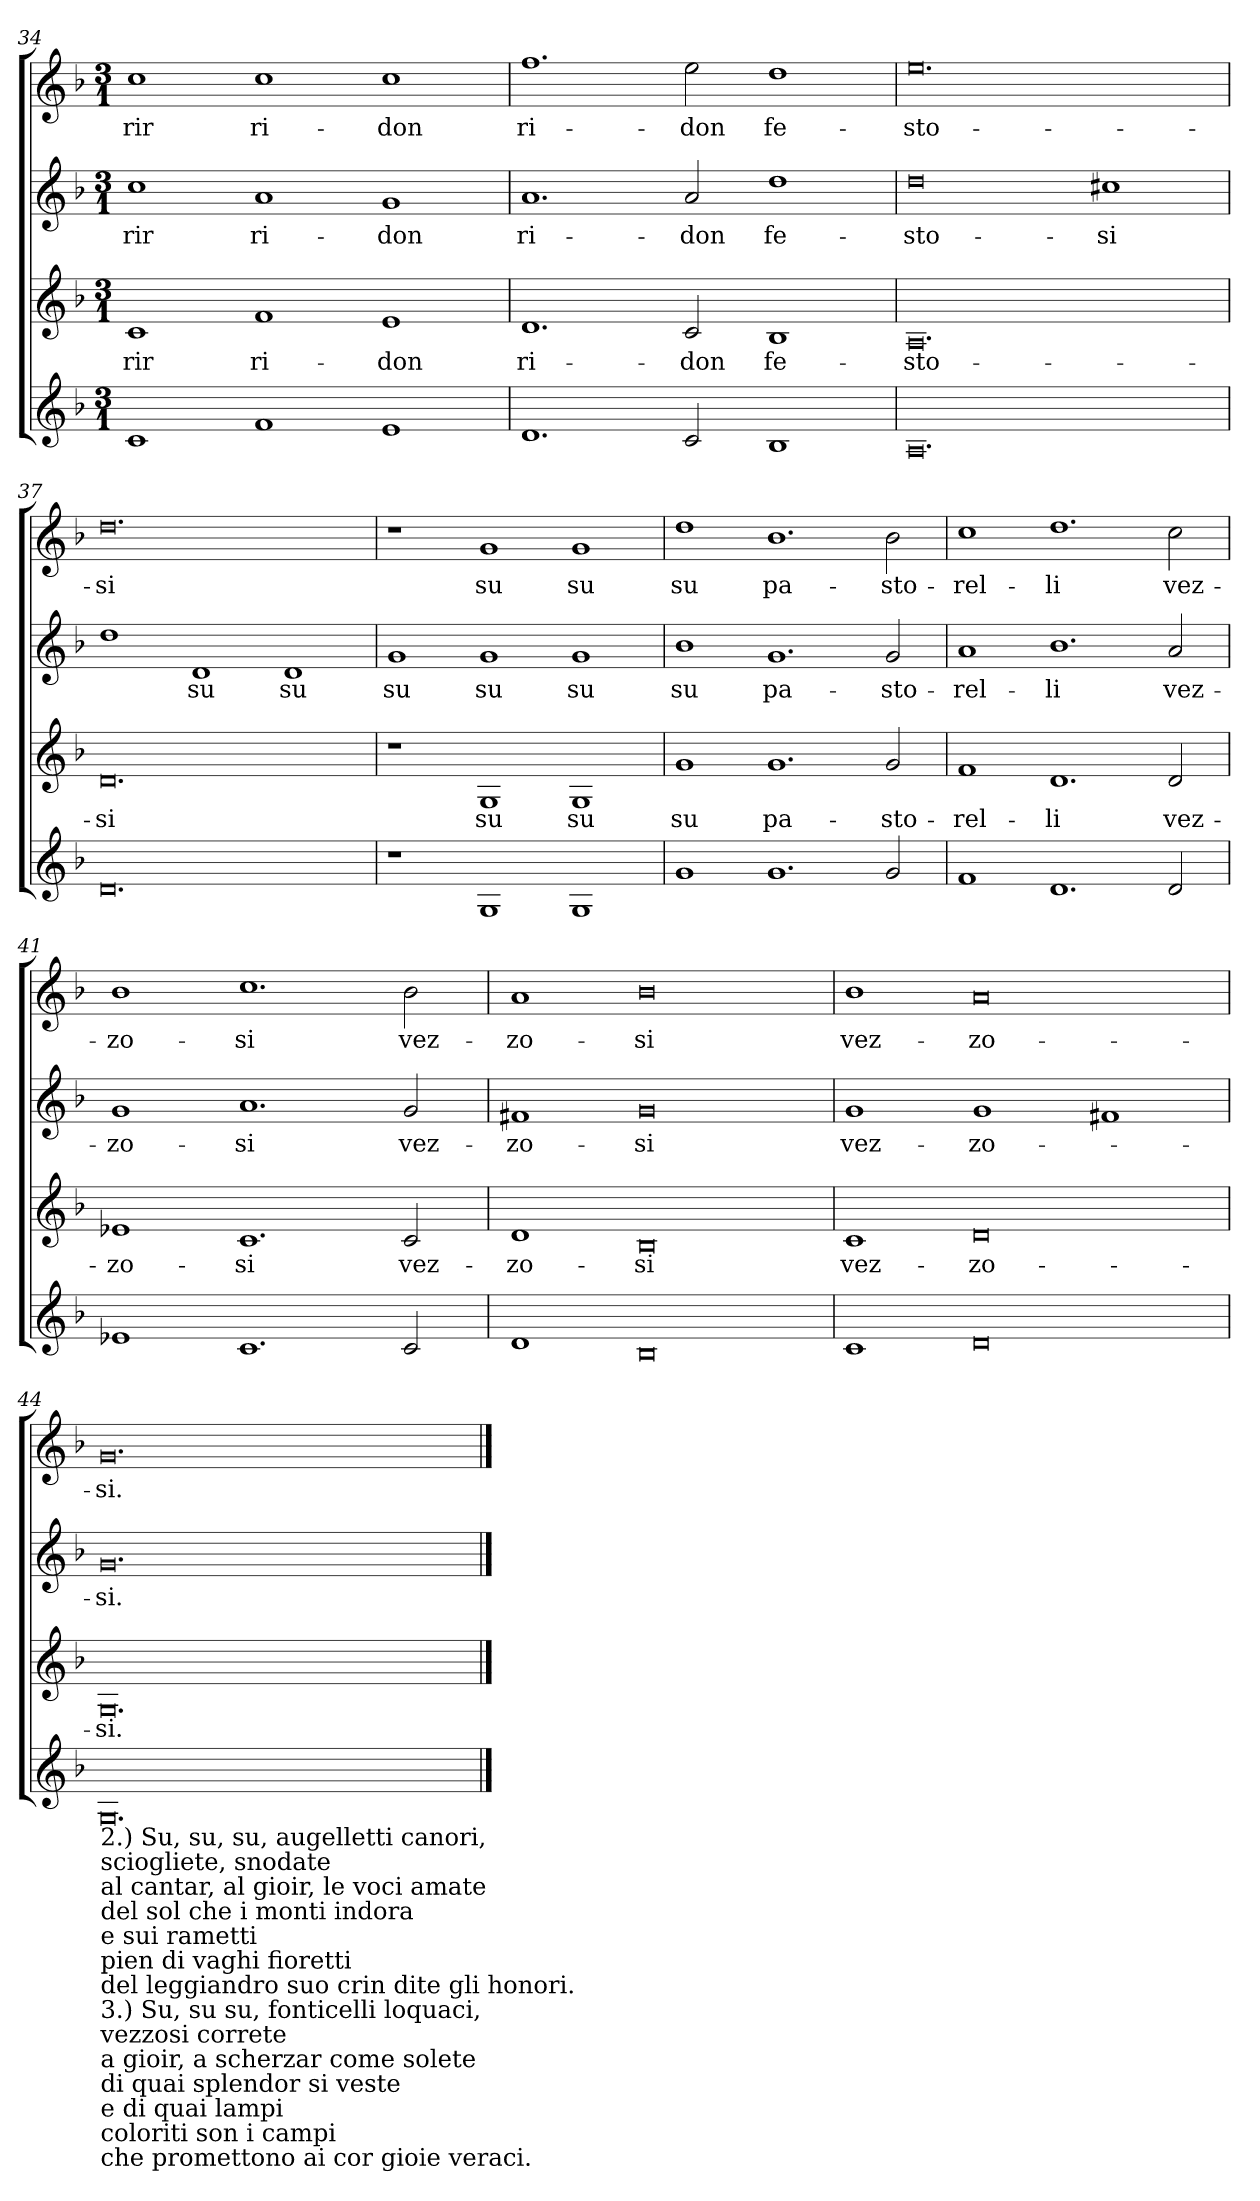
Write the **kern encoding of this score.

**kern	**kern	**text	**kern	**text	**kern	**text
*part4	*part3	*part3	*part2	*part2	*part1	*part1
*staff4	*staff3	*staff3	*staff2	*staff2	*staff1	*staff1
*clefG2	*clefG2	*	*clefG2	*	*clefG2	*
*k[b-]	*k[b-]	*	*k[b-]	*	*k[b-]	*
*F:	*F:	*	*F:	*	*F:	*
*M3/1	*M3/1	*	*M3/1	*	*M3/1	*
=34	=34	=34	=34	=34	=34	=34
!	!	!LO:LY:b	!	!LO:LY:b	!	!LO:LY:b
1c	1c	-rir	1cc	-rir	1cc	-rir
!	!	!LO:LY:b	!	!LO:LY:b	!	!LO:LY:b
1f	1f	ri-	1a	ri-	1cc	ri-
!	!	!LO:LY:b	!	!LO:LY:b	!	!LO:LY:b
1e	1e	-don	1g	-don	1cc	-don
=35	=35	=35	=35	=35	=35	=35
!	!	!LO:LY:b	!	!LO:LY:b	!	!LO:LY:b
1.d	1.d	ri-	1.a	ri-	1.ff	ri-
!	!	!LO:LY:b	!	!LO:LY:b	!	!LO:LY:b
2c/	2c/	-don	2a/	-don	2ee\	-don
!	!	!LO:LY:b	!	!LO:LY:b	!	!LO:LY:b
1B-	1B-	fe-	1dd	fe-	1dd	fe-
=36	=36	=36	=36	=36	=36	=36
!	!	!LO:LY:b	!	!LO:LY:b	!	!LO:LY:b
0.A	0.A	-sto-	0dd	-sto-	0.ee	-sto-
!	!	!	!	!LO:LY:b	!	!
.	.	.	1cc#X	-si	.	.
=37	=37	=37	=37	=37	=37	=37
!	!	!LO:LY:b	!	!	!	!LO:LY:b
0.d	0.d	-si	1dd	.	0.dd	-si
!	!	!	!	!LO:LY:b	!	!
.	.	.	1d	su	.	.
!	!	!	!	!LO:LY:b	!	!
.	.	.	1d	su	.	.
!!LO:LB:g=z
=38	=38	=38	=38	=38	=38	=38
!	!	!	!	!LO:LY:b	!	!
1r	1r	.	1g	su	1r	.
!	!	!LO:LY:b	!	!LO:LY:b	!	!LO:LY:b
1G	1G	su	1g	su	1g	su
!	!	!LO:LY:b	!	!LO:LY:b	!	!LO:LY:b
1G	1G	su	1g	su	1g	su
=39	=39	=39	=39	=39	=39	=39
!	!	!LO:LY:b	!	!LO:LY:b	!	!LO:LY:b
1g	1g	su	1b-	su	1dd	su
!	!	!LO:LY:b	!	!LO:LY:b	!	!LO:LY:b
1.g	1.g	pa-	1.g	pa-	1.b-	pa-
!	!	!LO:LY:b	!	!LO:LY:b	!	!LO:LY:b
2g/	2g/	-sto-	2g/	-sto-	2b-\	-sto-
=40	=40	=40	=40	=40	=40	=40
!	!	!LO:LY:b	!	!LO:LY:b	!	!LO:LY:b
1f	1f	-rel-	1a	-rel-	1cc	-rel-
!	!	!LO:LY:b	!	!LO:LY:b	!	!LO:LY:b
1.d	1.d	-li	1.b-	-li	1.dd	-li
!	!	!LO:LY:b	!	!LO:LY:b	!	!LO:LY:b
2d/	2d/	vez-	2a/	vez-	2cc\	vez-
=41	=41	=41	=41	=41	=41	=41
!	!	!LO:LY:b	!	!LO:LY:b	!	!LO:LY:b
1e-X	1e-X	-zo-	1g	-zo-	1b-	-zo-
!	!	!LO:LY:b	!	!LO:LY:b	!	!LO:LY:b
1.c	1.c	-si	1.a	-si	1.cc	-si
!	!	!LO:LY:b	!	!LO:LY:b	!	!LO:LY:b
2c/	2c/	vez-	2g/	vez-	2b-\	vez-
=42	=42	=42	=42	=42	=42	=42
!	!	!LO:LY:b	!	!LO:LY:b	!	!LO:LY:b
1d	1d	-zo-	1f#X	-zo-	1a	-zo-
!	!	!LO:LY:b	!	!LO:LY:b	!	!LO:LY:b
0B-	0B-	-si	0g	-si	0b-	-si
!!LO:LB:g=z
=43	=43	=43	=43	=43	=43	=43
!	!	!LO:LY:b	!	!LO:LY:b	!	!LO:LY:b
1c	1c	vez-	1g	vez-	1b-	vez-
!	!	!LO:LY:b	!	!LO:LY:b	!	!LO:LY:b
0d	0d	-zo-	1g	-zo-	0a	-zo-
.	.	.	1f#X	.	.	.
=44	=44	=44	=44	=44	=44	=44
!LO:TX:b:t=2.) Su, su, su, augelletti canori,	!	!	!	!	!	!
!LO:TX:b:t=sciogliete, snodate	!	!	!	!	!	!
!LO:TX:b:t=al cantar, al gioir, le voci amate	!	!	!	!	!	!
!LO:TX:b:t=del sol che i monti indora	!	!	!	!	!	!
!LO:TX:b:t=e sui rametti	!	!	!	!	!	!
!LO:TX:b:t=pien di vaghi fioretti	!	!	!	!	!	!
!LO:TX:b:t=del leggiandro suo crin dite gli honori.	!	!	!	!	!	!
!LO:TX:b:t=3.) Su, su su, fonticelli loquaci,	!	!	!	!	!	!
!LO:TX:b:t=vezzosi correte	!	!	!	!	!	!
!LO:TX:b:t=a gioir, a scherzar come solete	!	!	!	!	!	!
!LO:TX:b:t=di quai splendor si veste	!	!	!	!	!	!
!LO:TX:b:t=e di quai lampi	!	!	!	!	!	!
!LO:TX:b:t=coloriti son i campi	!	!	!	!	!	!
!LO:TX:b:t=che promettono ai cor gioie veraci.	!	!	!	!	!	!
!	!	!LO:LY:b	!	!LO:LY:b	!	!LO:LY:b
0.G	0.G	-si.	0.g	-si.	0.g	-si.
==	==	==	==	==	==	==
*-	*-	*-	*-	*-	*-	*-
